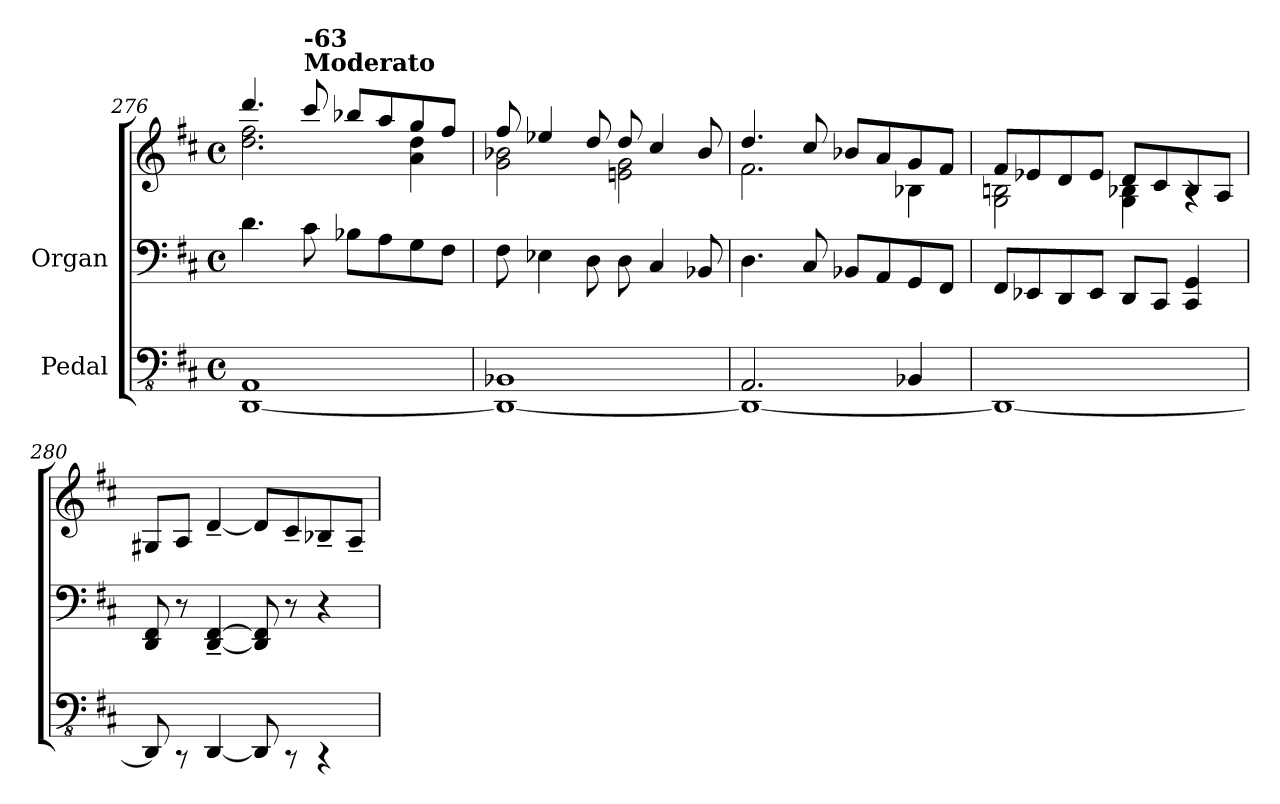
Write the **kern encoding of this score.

**kern	**kern	**kern
*part2	*part1	*part1
*staff3	*staff2	*staff1
*I"Pedal	*I"Organ	*
!!LO:LB:g=z
*clefFv4	*clefF4	*clefG2
*k[f#c#]	*k[f#c#]	*k[f#c#]
*M4/4	*M4/4	*M4/4
*met(c)	*met(c)	*met(c)
*MM45	*MM45	*MM45
=276	=276	=276
*^	*	*^
1AAA	[1DDD	4.d\	4.ddd/	2.dd\ 2.ff#\
*	*	*	*MM60	*
!	!	!	!LO:TX:a:B:t=Moderato	!
!	!	!	!LO:TX:a:B:t=-63	!
.	.	8c#\	8ccc#/	.
.	.	8B-X\L	8bb-X/L	.
.	.	8A\	8aa/	.
.	.	8G\	8gg/	4a\ 4dd\
.	.	8F#\J	8ff#/J	.
=277	=277	=277	=277	=277
1BBB-X	1DDD_	8F#\	8ff#/	2g\ 2b-X\
.	.	4E-X\	4ee-X/	.
.	.	8D\	8dd/	.
.	.	8D\	8dd/	2en\ 2g\
.	.	4C#/	4cc#/	.
.	.	8BB-X/	8b-/	.
=278	=278	=278	=278	=278
2.AAA/	1DDD_	4.D\	4.dd/	2.f#\
.	.	8C#/	8cc#/	.
.	.	8BB-X/L	8b-X/L	.
.	.	8AA/	8a/	.
4BBB-X/	.	8GG/	8g/	4B-X\
.	.	8FF#/J	8f#/J	.
=279	=279	=279	=279	=279
1ryy	1DDD_	8FF#/L	8f#/L	2G\ 2Bn\
.	.	8EE-X/	8e-X/	.
.	.	8DD/	8d/	.
.	.	8EE-/J	8e-/J	.
.	.	8DD/L	8d/L	4G\ 4B-X\
.	.	8CC#/J	8c#/	.
.	.	4CC#/ 4GG/	8B-/	4rA
.	.	.	8A/J	.
*	*	*	*v	*v
=280	=280	=280	=280
1ryy	8DDD/]	8DD/ 8FF#/	8G#X/L
.	8r	8r	8A/J
.	[4DDD/	[4DD/~ [4FF#/~	[4d~/
.	8DDD/]	8DD/] 8FF#/]	8d/L]
.	8r	8r	8c#~/
.	4r	4r	8B-X~/
.	.	.	8A~/J
*v	*v	*	*
=	=	=
*-	*-	*-
